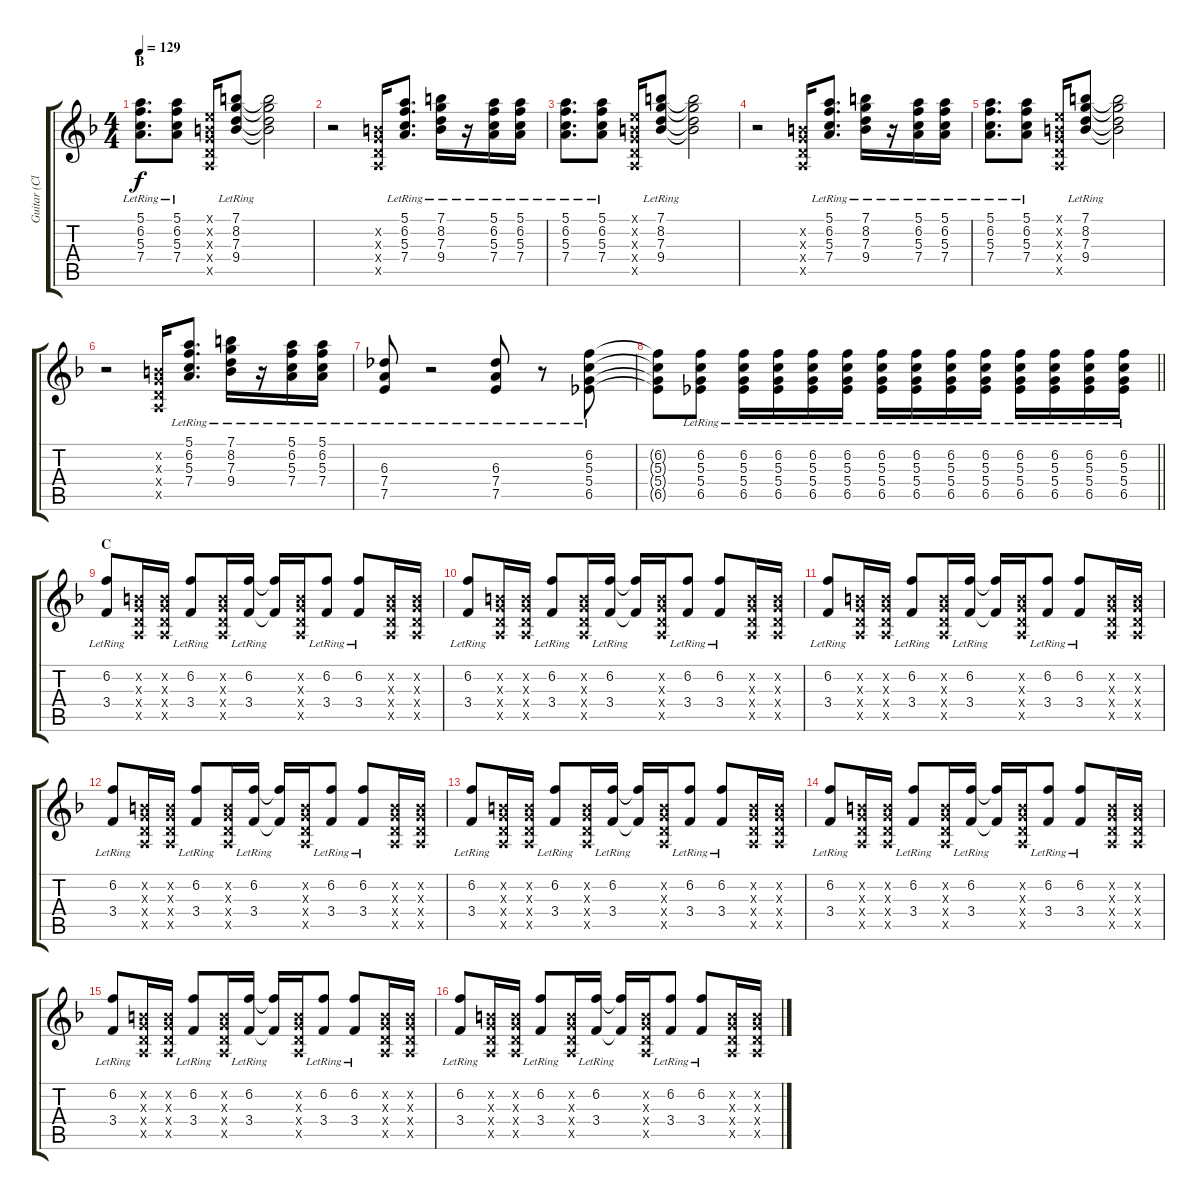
\track ("Guitar (Clean)" "Guitar (Cl") {instrument electricguitarjazz}
\staff {score tabs}
\tuning (E4 B3 G3 D3 A2 E2) {hide}
\ts (4 4)
\section ("" "B")
\tempo 129
\clef g2
\ks f
(5.1{lr} 6.2{lr} 5.3{lr} 7.4{lr}).8{d dy f} (5.1{lr} 6.2{lr} 5.3{lr} 7.4{lr}).8 (0.1{x} 0.2{x} 0.3{x} 0.4{x} 0.5{x}).16 (7.1{lr} 8.2{lr} 7.3{lr} 9.4{lr}).8 (7.1{t} 8.2{t} 7.3{t} 9.4{t}).2 |
r.2 (0.2{x} 0.3{x} 0.4{x} 0.5{x}).16 (5.1{lr} 6.2{lr} 5.3{lr} 7.4{lr}).8{d} (7.1{lr} 8.2{lr} 7.3{lr} 9.4{lr}).16 r.16 (5.1{lr} 6.2{lr} 5.3{lr} 7.4{lr}).16 (5.1{lr} 6.2{lr} 5.3{lr} 7.4{lr}).16 |
(5.1{lr} 6.2{lr} 5.3{lr} 7.4{lr}).8{d} (5.1{lr} 6.2{lr} 5.3{lr} 7.4{lr}).8 (0.1{x} 0.2{x} 0.3{x} 0.4{x} 0.5{x}).16 (7.1{lr} 8.2{lr} 7.3{lr} 9.4{lr}).8 (7.1{t} 8.2{t} 7.3{t} 9.4{t}).2 |
r.2 (0.2{x} 0.3{x} 0.4{x} 0.5{x}).16 (5.1{lr} 6.2{lr} 5.3{lr} 7.4{lr}).8{d} (7.1{lr} 8.2{lr} 7.3{lr} 9.4{lr}).16 r.16 (5.1{lr} 6.2{lr} 5.3{lr} 7.4{lr}).16 (5.1{lr} 6.2{lr} 5.3{lr} 7.4{lr}).16 |
(5.1{lr} 6.2{lr} 5.3{lr} 7.4{lr}).8{d} (5.1{lr} 6.2{lr} 5.3{lr} 7.4{lr}).8 (0.1{x} 0.2{x} 0.3{x} 0.4{x} 0.5{x}).16 (7.1{lr} 8.2{lr} 7.3{lr} 9.4{lr}).8 (7.1{t} 8.2{t} 7.3{t} 9.4{t}).2 |
r.2 (0.2{x} 0.3{x} 0.4{x} 0.5{x}).16 (5.1{lr} 6.2{lr} 5.3{lr} 7.4{lr}).8{d} (7.1{lr} 8.2{lr} 7.3{lr} 9.4{lr}).16 r.16 (5.1{lr} 6.2{lr} 5.3{lr} 7.4{lr}).16 (5.1{lr} 6.2{lr} 5.3{lr} 7.4{lr}).16 |
(6.3{lr} 7.4{lr} 7.5{lr}).8 r.2 (6.3{lr} 7.4{lr} 7.5{lr}).8 r.8 (6.2{lr} 5.3{lr} 5.4{lr} 6.5{lr}).8 |
\barLineRight lightlight
(6.2{t} 5.3{t} 5.4{t} 6.5{t}).8 (6.2{lr} 5.3{lr} 5.4{lr} 6.5{lr}).8 (6.2{lr} 5.3{lr} 5.4{lr} 6.5{lr}).16 (6.2{lr} 5.3{lr} 5.4{lr} 6.5{lr}).16 (6.2{lr} 5.3{lr} 5.4{lr} 6.5{lr}).16 (6.2{lr} 5.3{lr} 5.4{lr} 6.5{lr}).16 (6.2{lr} 5.3{lr} 5.4{lr} 6.5{lr}).16 (6.2{lr} 5.3{lr} 5.4{lr} 6.5{lr}).16 (6.2{lr} 5.3{lr} 5.4{lr} 6.5{lr}).16 (6.2{lr} 5.3{lr} 5.4{lr} 6.5{lr}).16 (6.2{lr} 5.3{lr} 5.4{lr} 6.5{lr}).16 (6.2{lr} 5.3{lr} 5.4{lr} 6.5{lr}).16 (6.2{lr} 5.3{lr} 5.4{lr} 6.5{lr}).16 (6.2{lr} 5.3{lr} 5.4{lr} 6.5{lr}).16 |
\section ("" "C")
(6.2{lr} 3.4{lr}).8 (0.2{x} 0.3{x} 0.4{x} 0.5{x}).16 (0.2{x} 0.3{x} 0.4{x} 0.5{x}).16 (6.2{lr} 3.4{lr}).8 (0.2{x} 0.3{x} 0.4{x} 0.5{x}).16 (6.2{lr} 3.4{lr}).16 (6.2{t} 3.4{t}).16 (0.2{x} 0.3{x} 0.4{x} 0.5{x}).16 (6.2{lr} 3.4{lr}).8 (6.2{lr} 3.4{lr}).8 (0.2{x} 0.3{x} 0.4{x} 0.5{x}).16 (0.2{x} 0.3{x} 0.4{x} 0.5{x}).16 |
(6.2{lr} 3.4{lr}).8 (0.2{x} 0.3{x} 0.4{x} 0.5{x}).16 (0.2{x} 0.3{x} 0.4{x} 0.5{x}).16 (6.2{lr} 3.4{lr}).8 (0.2{x} 0.3{x} 0.4{x} 0.5{x}).16 (6.2{lr} 3.4{lr}).16 (6.2{t} 3.4{t}).16 (0.2{x} 0.3{x} 0.4{x} 0.5{x}).16 (6.2{lr} 3.4{lr}).8 (6.2{lr} 3.4{lr}).8 (0.2{x} 0.3{x} 0.4{x} 0.5{x}).16 (0.2{x} 0.3{x} 0.4{x} 0.5{x}).16 |
(6.2{lr} 3.4{lr}).8 (0.2{x} 0.3{x} 0.4{x} 0.5{x}).16 (0.2{x} 0.3{x} 0.4{x} 0.5{x}).16 (6.2{lr} 3.4{lr}).8 (0.2{x} 0.3{x} 0.4{x} 0.5{x}).16 (6.2{lr} 3.4{lr}).16 (6.2{t} 3.4{t}).16 (0.2{x} 0.3{x} 0.4{x} 0.5{x}).16 (6.2{lr} 3.4{lr}).8 (6.2{lr} 3.4{lr}).8 (0.2{x} 0.3{x} 0.4{x} 0.5{x}).16 (0.2{x} 0.3{x} 0.4{x} 0.5{x}).16 |
(6.2{lr} 3.4{lr}).8 (0.2{x} 0.3{x} 0.4{x} 0.5{x}).16 (0.2{x} 0.3{x} 0.4{x} 0.5{x}).16 (6.2{lr} 3.4{lr}).8 (0.2{x} 0.3{x} 0.4{x} 0.5{x}).16 (6.2{lr} 3.4{lr}).16 (6.2{t} 3.4{t}).16 (0.2{x} 0.3{x} 0.4{x} 0.5{x}).16 (6.2{lr} 3.4{lr}).8 (6.2{lr} 3.4{lr}).8 (0.2{x} 0.3{x} 0.4{x} 0.5{x}).16 (0.2{x} 0.3{x} 0.4{x} 0.5{x}).16 |
(6.2{lr} 3.4{lr}).8 (0.2{x} 0.3{x} 0.4{x} 0.5{x}).16 (0.2{x} 0.3{x} 0.4{x} 0.5{x}).16 (6.2{lr} 3.4{lr}).8 (0.2{x} 0.3{x} 0.4{x} 0.5{x}).16 (6.2{lr} 3.4{lr}).16 (6.2{t} 3.4{t}).16 (0.2{x} 0.3{x} 0.4{x} 0.5{x}).16 (6.2{lr} 3.4{lr}).8 (6.2{lr} 3.4{lr}).8 (0.2{x} 0.3{x} 0.4{x} 0.5{x}).16 (0.2{x} 0.3{x} 0.4{x} 0.5{x}).16 |
(6.2{lr} 3.4{lr}).8 (0.2{x} 0.3{x} 0.4{x} 0.5{x}).16 (0.2{x} 0.3{x} 0.4{x} 0.5{x}).16 (6.2{lr} 3.4{lr}).8 (0.2{x} 0.3{x} 0.4{x} 0.5{x}).16 (6.2{lr} 3.4{lr}).16 (6.2{t} 3.4{t}).16 (0.2{x} 0.3{x} 0.4{x} 0.5{x}).16 (6.2{lr} 3.4{lr}).8 (6.2{lr} 3.4{lr}).8 (0.2{x} 0.3{x} 0.4{x} 0.5{x}).16 (0.2{x} 0.3{x} 0.4{x} 0.5{x}).16 |
(6.2{lr} 3.4{lr}).8 (0.2{x} 0.3{x} 0.4{x} 0.5{x}).16 (0.2{x} 0.3{x} 0.4{x} 0.5{x}).16 (6.2{lr} 3.4{lr}).8 (0.2{x} 0.3{x} 0.4{x} 0.5{x}).16 (6.2{lr} 3.4{lr}).16 (6.2{t} 3.4{t}).16 (0.2{x} 0.3{x} 0.4{x} 0.5{x}).16 (6.2{lr} 3.4{lr}).8 (6.2{lr} 3.4{lr}).8 (0.2{x} 0.3{x} 0.4{x} 0.5{x}).16 (0.2{x} 0.3{x} 0.4{x} 0.5{x}).16 |
(6.2{lr} 3.4{lr}).8 (0.2{x} 0.3{x} 0.4{x} 0.5{x}).16 (0.2{x} 0.3{x} 0.4{x} 0.5{x}).16 (6.2{lr} 3.4{lr}).8 (0.2{x} 0.3{x} 0.4{x} 0.5{x}).16 (6.2{lr} 3.4{lr}).16 (6.2{t} 3.4{t}).16 (0.2{x} 0.3{x} 0.4{x} 0.5{x}).16 (6.2{lr} 3.4{lr}).8 (6.2{lr} 3.4{lr}).8 (0.2{x} 0.3{x} 0.4{x} 0.5{x}).16 (0.2{x} 0.3{x} 0.4{x} 0.5{x}).16
